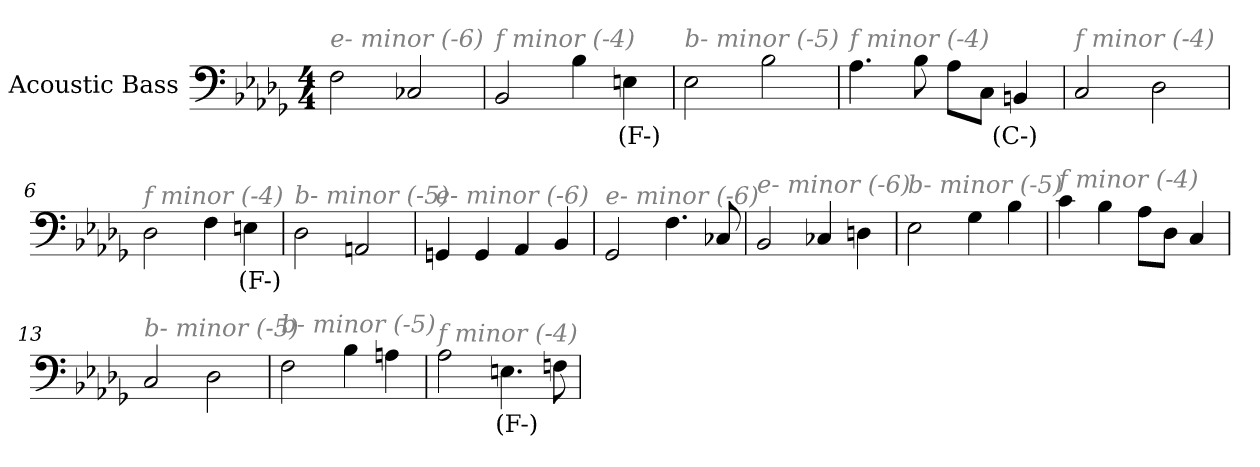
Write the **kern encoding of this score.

**kern	**text
*part1	*part1
*staff1	*staff1
*I"Acoustic Bass	*
*clefF4	*
*ITrd7c12	*
*k[b-e-a-d-g-]	*
*D-:	*
*M4/4	*
*MM120	*
=1	=1
!LO:TX:i:color=#808080:t=e- minor (-6)	!
2FF	.
2CC-X	.
=2	=2
!LO:TX:i:color=#808080:t=f minor (-4)	!
2BBB-	.
4BB-	.
4EEni	(F-)
=3	=3
!LO:TX:i:color=#808080:t=b- minor (-5)	!
2EE-	.
2BB-	.
=4	=4
!LO:TX:i:color=#808080:t=f minor (-4)	!
4.AA-	.
8BB-	.
8AA-L	.
8CCJ	.
4BBBni	(C-)
=5	=5
!LO:TX:i:color=#808080:t=f minor (-4)	!
2CC	.
2DD-	.
=6	=6
!LO:TX:i:color=#808080:t=f minor (-4)	!
2DD-	.
4FF	.
4EEni	(F-)
=7	=7
!LO:TX:i:color=#808080:t=b- minor (-5)	!
2DD-	.
2AAAn	.
=8	=8
!LO:TX:i:color=#808080:t=e- minor (-6)	!
4GGGn	.
4GGG	.
4AAA-	.
4BBB-	.
=9	=9
!LO:TX:i:color=#808080:t=e- minor (-6)	!
2GGG-	.
4.FF	.
8CC-X	.
=10	=10
!LO:TX:i:color=#808080:t=e- minor (-6)	!
2BBB-	.
4CC-X	.
4DDn	.
=11	=11
!LO:TX:i:color=#808080:t=b- minor (-5)	!
2EE-	.
4GG-	.
4BB-	.
=12	=12
!LO:TX:i:color=#808080:t=f minor (-4)	!
4C	.
4BB-	.
8AA-L	.
8DD-J	.
4CC	.
=13	=13
!LO:TX:i:color=#808080:t=b- minor (-5)	!
2CC	.
2DD-	.
=14	=14
!LO:TX:i:color=#808080:t=b- minor (-5)	!
2FF	.
4BB-	.
4AAn	.
=15	=15
!LO:TX:i:color=#808080:t=f minor (-4)	!
2AA-	.
4.EEni	(F-)
8FFn	.
=	=
*-	*-
